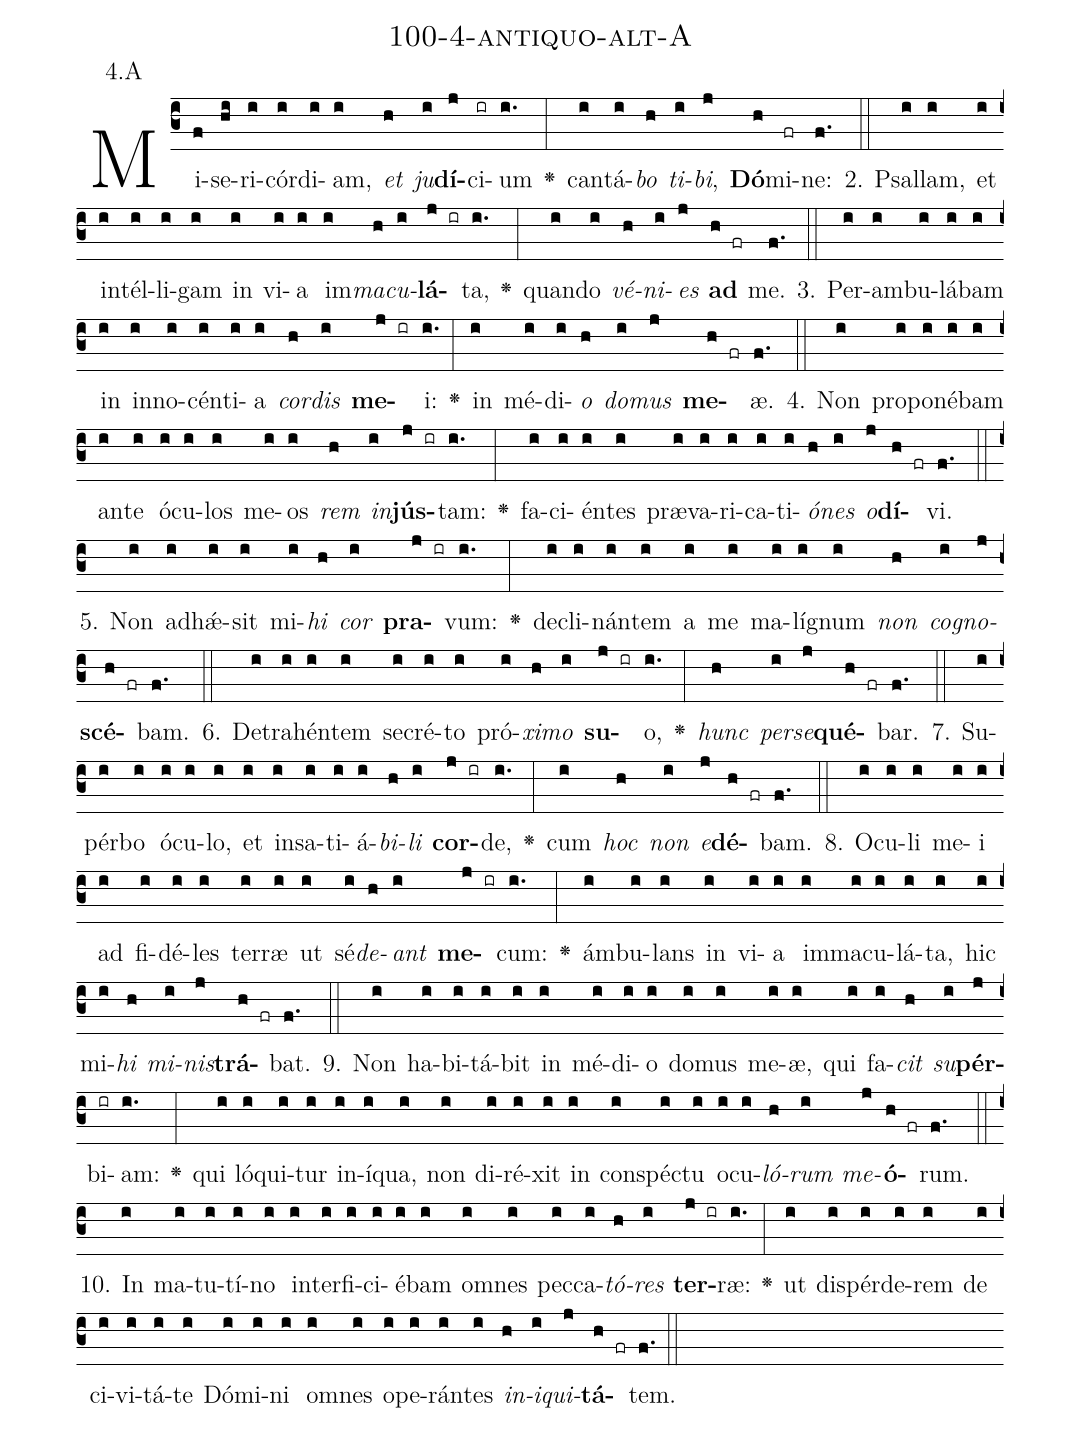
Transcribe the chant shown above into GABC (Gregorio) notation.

name: 100-4-antiquo-alt-A;
annotation: 4.A;
%%
(c3)Mi(f)se(hi)ri(i)cór(i)di(i)am,(i) <i>et</i>(h) <i>ju</i>(i)<b>dí</b>(j)ci(ir)um(i.) <v>\greheightstar</v>(:) can(i)tá(i)<i>bo</i>(h) <i>ti</i>(i)<i>bi</i>,(j) <b>Dó</b>(h)mi(fr)ne:(f.) (::)
2. Psal(i)lam,(i) et(i) in(i)tél(i)li(i)gam(i) in(i) vi(i)a(i) im(i)<i>ma</i>(h)<i>cu</i>(i)<b>lá</b>(j ir)ta,(i.) <v>\greheightstar</v>(:) quan(i)do(i) <i>vé</i>(h)<i>ni</i>(i)<i>es</i>(j) <b>ad</b>(h fr) me.(f.) (::)
3. Per(i)am(i)bu(i)lá(i)bam(i) in(i) in(i)no(i)cén(i)ti(i)a(i) <i>cor</i>(h)<i>dis</i>(i) <b>me</b>(j ir)i:(i.) <v>\greheightstar</v>(:) in(i) mé(i)di(i)<i>o</i>(h) <i>do</i>(i)<i>mus</i>(j) <b>me</b>(h fr)æ.(f.) (::)
4. Non(i) pro(i)po(i)né(i)bam(i) an(i)te(i) ó(i)cu(i)los(i) me(i)os(i) <i>rem</i>(h) <i>in</i>(i)<b>jús</b>(j ir)tam:(i.) <v>\greheightstar</v>(:) fa(i)ci(i)én(i)tes(i) præ(i)va(i)ri(i)ca(i)ti(i)<i>ó</i>(h)<i>nes</i>(i) <i>o</i>(j)<b>dí</b>(h fr)vi.(f.) (::)
5. Non(i) ad(i)hǽ(i)sit(i) mi(i)<i>hi</i>(h) <i>cor</i>(i) <b>pra</b>(j ir)vum:(i.) <v>\greheightstar</v>(:) de(i)cli(i)nán(i)tem(i) a(i) me(i) ma(i)lí(i)gnum(i) <i>non</i>(h) <i>co</i>(i)<i>gno</i>(j)<b>scé</b>(h fr)bam.(f.) (::)
6. De(i)tra(i)hén(i)tem(i) se(i)cré(i)to(i) pró(i)<i>xi</i>(h)<i>mo</i>(i) <b>su</b>(j ir)o,(i.) <v>\greheightstar</v>(:) <i>hunc</i>(h) <i>per</i>(i)<i>se</i>(j)<b>qué</b>(h fr)bar.(f.) (::)
7. Su(i)pér(i)bo(i) ó(i)cu(i)lo,(i) et(i) in(i)sa(i)ti(i)á(i)<i>bi</i>(h)<i>li</i>(i) <b>cor</b>(j ir)de,(i.) <v>\greheightstar</v>(:) cum(i) <i>hoc</i>(h) <i>non</i>(i) <i>e</i>(j)<b>dé</b>(h fr)bam.(f.) (::)
8. O(i)cu(i)li(i) me(i)i(i) ad(i) fi(i)dé(i)les(i) ter(i)ræ(i) ut(i) sé(i)<i>de</i>(h)<i>ant</i>(i) <b>me</b>(j ir)cum:(i.) <v>\greheightstar</v>(:) ám(i)bu(i)lans(i) in(i) vi(i)a(i) im(i)ma(i)cu(i)lá(i)ta,(i) hic(i) mi(i)<i>hi</i>(h) <i>mi</i>(i)<i>nis</i>(j)<b>trá</b>(h fr)bat.(f.) (::)
9. Non(i) ha(i)bi(i)tá(i)bit(i) in(i) mé(i)di(i)o(i) do(i)mus(i) me(i)æ,(i) qui(i) fa(i)<i>cit</i>(h) <i>su</i>(i)<b>pér</b>(j)bi(ir)am:(i.) <v>\greheightstar</v>(:) qui(i) ló(i)qui(i)tur(i) in(i)í(i)qua,(i) non(i) di(i)ré(i)xit(i) in(i) con(i)spéc(i)tu(i) o(i)cu(i)<i>ló</i>(h)<i>rum</i>(i) <i>me</i>(j)<b>ó</b>(h fr)rum.(f.) (::)
10. In(i) ma(i)tu(i)tí(i)no(i) in(i)ter(i)fi(i)ci(i)é(i)bam(i) om(i)nes(i) pec(i)ca(i)<i>tó</i>(h)<i>res</i>(i) <b>ter</b>(j ir)ræ:(i.) <v>\greheightstar</v>(:) ut(i) dis(i)pér(i)de(i)rem(i) de(i) ci(i)vi(i)tá(i)te(i) Dó(i)mi(i)ni(i) om(i)nes(i) o(i)pe(i)rán(i)tes(i) <i>in</i>(h)<i>i</i>(i)<i>qui</i>(j)<b>tá</b>(h fr)tem.(f.) (::)
